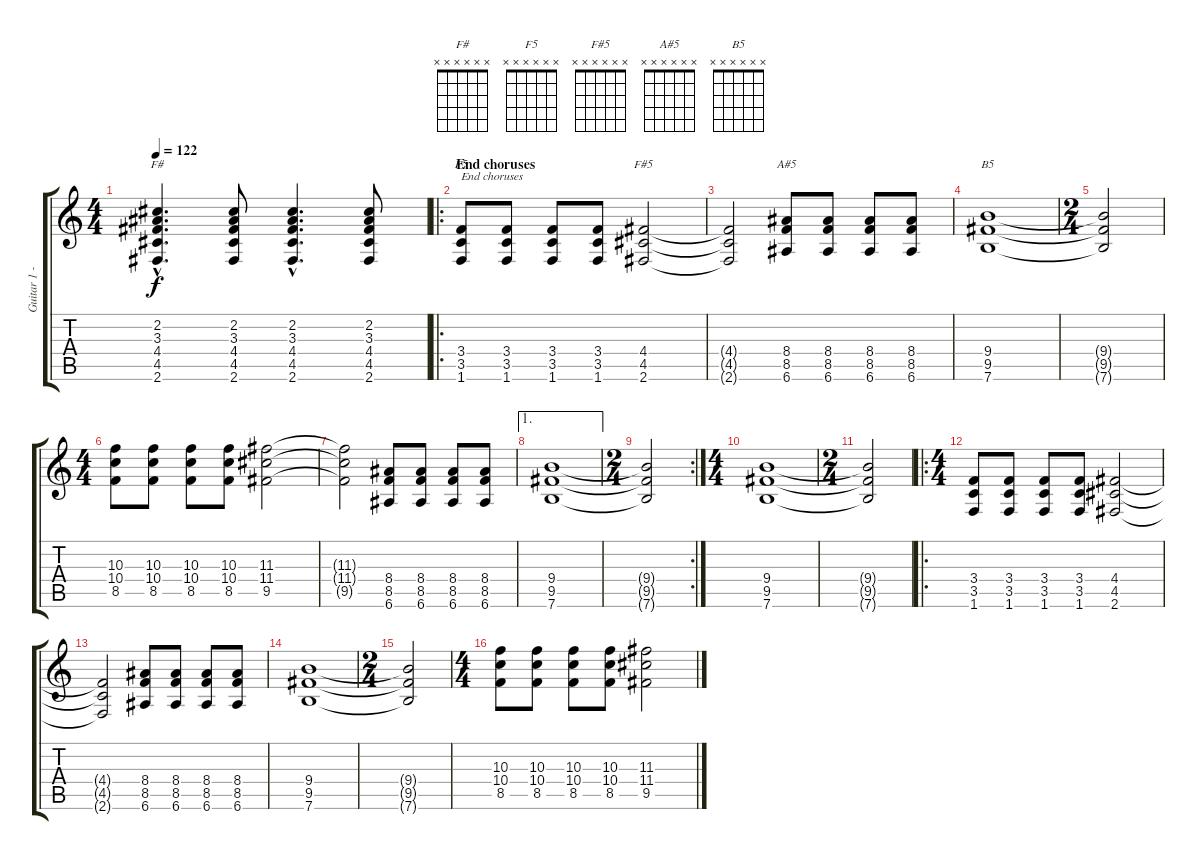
\track ("Guitar 1 - rythm" "Guitar 1 -") {instrument overdrivenguitar}
\staff {score tabs}
\tuning (E4 B3 G3 D3 A2 E2) {hide}
\chord ("F#" x x x x x x) {firstfret 0}
\chord ("F5" x x x x x x) {firstfret 0}
\chord ("F#5" x x x x x x) {firstfret 0}
\chord ("A#5" x x x x x x) {firstfret 0}
\chord ("B5" x x x x x x) {firstfret 0}
\ts (4 4)
\tempo 122
\clef g2
\ks c
(2.2{hac} 3.3{hac} 4.4{hac} 4.5{hac} 2.6{hac}).4{d ch "F#" dy f} (2.2 3.3 4.4 4.5 2.6).8 (2.2{hac} 3.3{hac} 4.4{hac} 4.5{hac} 2.6{hac}).4{d} (2.2 3.3 4.4 4.5 2.6).8 |
\ro
\section ("" "End choruses")
(3.4 3.5 1.6).8{ch "F5" txt "End choruses"} (3.4 3.5 1.6).8 (3.4 3.5 1.6).8 (3.4 3.5 1.6).8 (4.4 4.5 2.6).2{ch "F#5"} |
(4.4{t} 4.5{t} 2.6{t}).2 (8.4 8.5 6.6).8{ch "A#5"} (8.4 8.5 6.6).8 (8.4 8.5 6.6).8 (8.4 8.5 6.6).8 |
(9.4 9.5 7.6).1{ch "B5"} |
\ts (2 4)
(9.4{t} 9.5{t} 7.6{t}).2 |
\ts (4 4)
(10.3 10.4 8.5).8 (10.3 10.4 8.5).8 (10.3 10.4 8.5).8 (10.3 10.4 8.5).8 (11.3 11.4 9.5).2 |
(11.3{t} 11.4{t} 9.5{t}).2 (8.4 8.5 6.6).8 (8.4 8.5 6.6).8 (8.4 8.5 6.6).8 (8.4 8.5 6.6).8 |
\ae 1
(9.4 9.5 7.6).1 |
\rc 2
\ts (2 4)
(9.4{t} 9.5{t} 7.6{t}).2 |
\ts (4 4)
(9.4 9.5 7.6).1 |
\ts (2 4)
(9.4{t} 9.5{t} 7.6{t}).2 |
\ro
\ts (4 4)
(3.4 3.5 1.6).8 (3.4 3.5 1.6).8 (3.4 3.5 1.6).8 (3.4 3.5 1.6).8 (4.4 4.5 2.6).2 |
(4.4{t} 4.5{t} 2.6{t}).2 (8.4 8.5 6.6).8 (8.4 8.5 6.6).8 (8.4 8.5 6.6).8 (8.4 8.5 6.6).8 |
(9.4 9.5 7.6).1 |
\ts (2 4)
(9.4{t} 9.5{t} 7.6{t}).2 |
\ts (4 4)
(10.3 10.4 8.5).8 (10.3 10.4 8.5).8 (10.3 10.4 8.5).8 (10.3 10.4 8.5).8 (11.3 11.4 9.5).2
